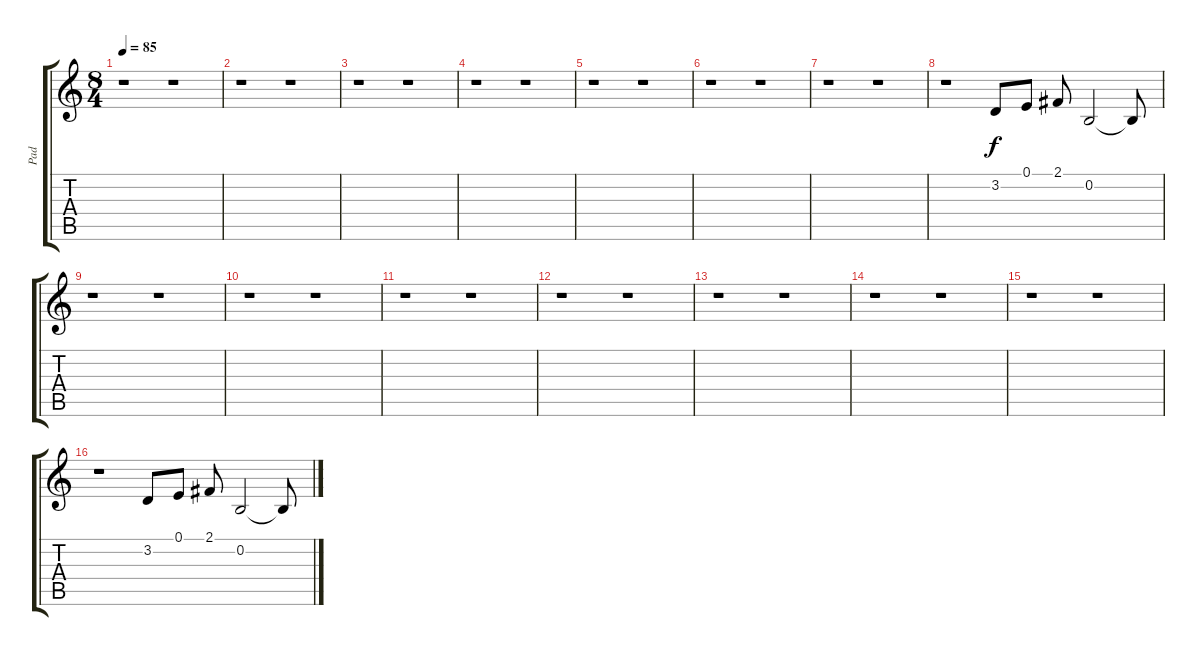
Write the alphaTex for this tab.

\track ("Pad" "Pad") {instrument pad8sweep}
\staff {score tabs}
\tuning (E4 B3 G3 D3 A2 E2) {hide}
\ts (8 4)
\tempo 85
\clef g2
\ks c
r.1{dy f instrument pad8sweep} r.1 |
r.1 r.1 |
r.1 r.1 |
r.1 r.1 |
r.1 r.1 |
r.1 r.1 |
r.1 r.1 |
r.1 3.2.8 0.1.8 2.1.8 0.2.2 0.2{t}.8 |
r.1 r.1 |
r.1 r.1 |
r.1 r.1 |
r.1 r.1 |
r.1 r.1 |
r.1 r.1 |
r.1 r.1 |
r.1 3.2.8 0.1.8 2.1.8 0.2.2 0.2{t}.8
